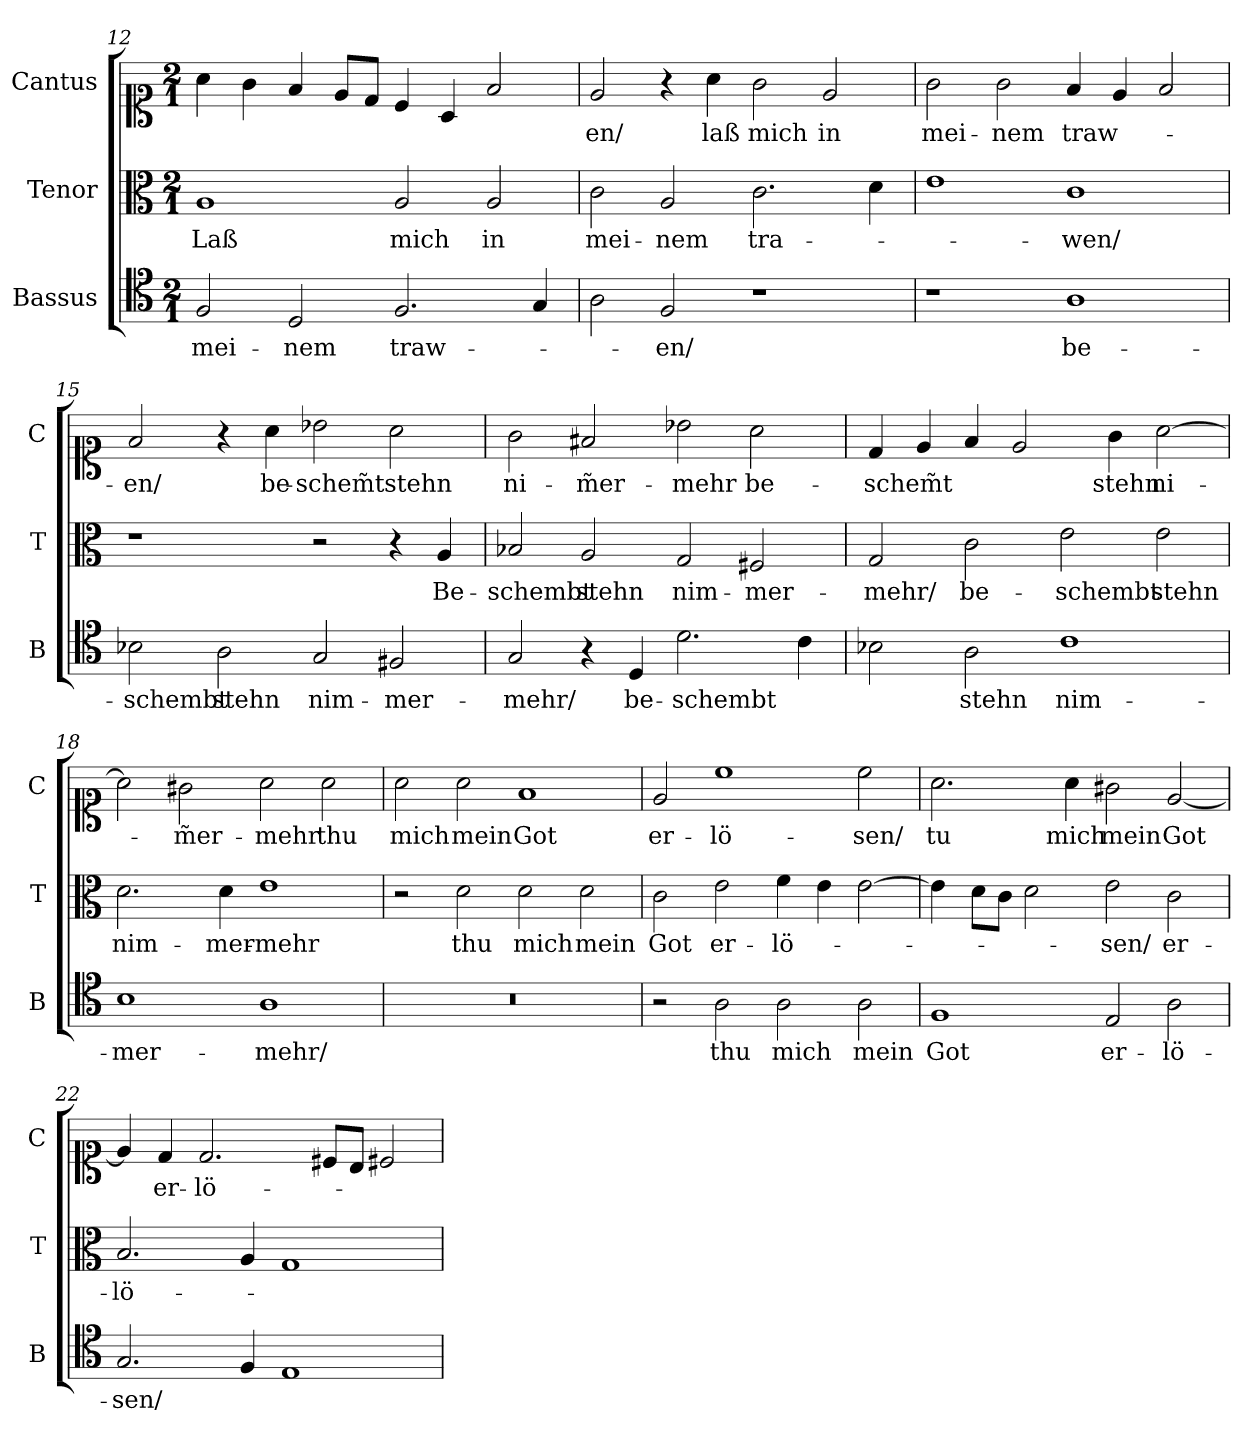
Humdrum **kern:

**kern	**text	**kern	**text	**kern	**text
*part3	*part3	*part2	*part2	*part1	*part1
*staff3	*staff3	*staff2	*staff2	*staff1	*staff1
*I"Bassus	*	*I"Tenor	*	*I"Cantus	*
*I'B	*	*I'T	*	*I'C	*
*clefC4	*	*clefC3	*	*clefC1	*
*k[]	*	*k[]	*	*k[]	*
*D:dor	*	*D:dor	*	*D:dor	*
*M2/1	*	*M2/1	*	*M2/1	*
=12	=12	=12	=12	=12	=12
2F	mei-	1A	Laß	4a	.
.	.	.	.	4g	.
2D	-nem	.	.	4f	.
.	.	.	.	8e/L	.
.	.	.	.	8d/J	.
2.F	traw-	2A	mich	4c	.
.	.	.	.	4A	.
.	.	2A	in	2f	.
4G	.	.	.	.	.
=13	=13	=13	=13	=13	=13
2A	.	2c	mei-	2e	-en/
2F	-en/	2A	-nem	4r	.
!	!	!	!	!	!LO:LY:i
.	.	.	.	4a	laß
!	!	!	!	!	!LO:LY:i
1r	.	2.c	tra-	2g	mich
!	!	!	!	!	!LO:LY:i
.	.	.	.	2e	in
.	.	4d	.	.	.
=14	=14	=14	=14	=14	=14
!	!	!	!	!	!LO:LY:i
1r	.	1e	.	2g	mei-
!	!	!	!	!	!LO:LY:i
.	.	.	.	2g	-nem
!	!	!	!	!	!LO:LY:i
1A	be-	1c	-wen/	4f	traw-
.	.	.	.	4e	.
.	.	.	.	2f	.
=15	=15	=15	=15	=15	=15
!	!	!	!	!	!LO:LY:i
2B-X	-schembt	1r	.	2f	-en/
2A	stehn	.	.	4r	.
.	.	.	.	4a	be-
2G	nim-	2r	.	2b-X	-schem̃t
2F#X	-mer-	4r	.	2a	stehn
.	.	4A	Be-	.	.
=16	=16	=16	=16	=16	=16
2G	-mehr/	2B-X	-schembt	2g	ni-
4r	.	2A	stehn	2f#X	-m̃er-
!	!LO:LY:i	!	!	!	!
4D	be-	.	.	.	.
!	!LO:LY:i	!	!	!	!
2.d	-schembt	2G	nim-	2b-X	-mehr
!	!	!	!	!	!LO:LY:i
.	.	2F#X	-mer-	2a	be-
4c	.	.	.	.	.
=17	=17	=17	=17	=17	=17
!	!	!	!	!	!LO:LY:i
2B-X	.	2G	-mehr/	4d	-schem̃t
.	.	.	.	4e	.
!	!LO:LY:i	!	!LO:LY:i	!	!
2A	stehn	2c	be-	4f	.
.	.	.	.	2e	.
!	!LO:LY:i	!	!LO:LY:i	!	!
1c	nim-	2e	-schembt	.	.
!	!	!	!	!	!LO:LY:i
.	.	.	.	4g	stehn
!	!	!	!LO:LY:i	!	!LO:LY:i
.	.	2e	stehn	[2a	ni-
=18	=18	=18	=18	=18	=18
!	!LO:LY:i	!	!LO:LY:i	!	!
1B	-mer-	2.d	nim-	2a]	.
!	!	!	!	!	!LO:LY:i
.	.	.	.	2g#X	-m̃er-
!	!	!	!LO:LY:i	!	!
.	.	4d	-mer-	.	.
!	!LO:LY:i	!	!LO:LY:i	!	!LO:LY:i
1A	-mehr/	1e	-mehr	2a	-mehr
.	.	.	.	2a	thu
=19	=19	=19	=19	=19	=19
0r	.	2r	.	2a	mich
.	.	2d	thu	2a	mein
.	.	2d	mich	1f	Got
.	.	2d	mein	.	.
=20	=20	=20	=20	=20	=20
2r	.	2c	Got	2e	er-
2A	thu	2e	er-	1cc	-lö-
2A	mich	4f	-lö-	.	.
.	.	4e	.	.	.
2A	mein	[2e	.	2cc	-sen/
=21	=21	=21	=21	=21	=21
!	!	!	!	!	!LO:LY:i
1F	Got	4e]	.	2.a	tu
.	.	8d\L	.	.	.
.	.	8c\J	.	.	.
.	.	2d	.	.	.
!	!	!	!	!	!LO:LY:i
.	.	.	.	4a	mich
!	!	!	!	!	!LO:LY:i
2E	er-	2e	-sen/	2g#X	mein
!	!	!	!	!	!LO:LY:i
2A	-lö-	2c	er-	[2e	Got
=22	=22	=22	=22	=22	=22
2.G	-sen/	2.B	-lö-	4e]	.
!	!	!	!	!	!LO:LY:i
.	.	.	.	4d	er-
!	!	!	!	!	!LO:LY:i
.	.	.	.	2.d	-lö-
4F	.	4A	.	.	.
1E	.	1G	.	.	.
.	.	.	.	8c#X/L	.
.	.	.	.	8B/J	.
.	.	.	.	2c#X	.
=	=	=	=	=	=
*-	*-	*-	*-	*-	*-
